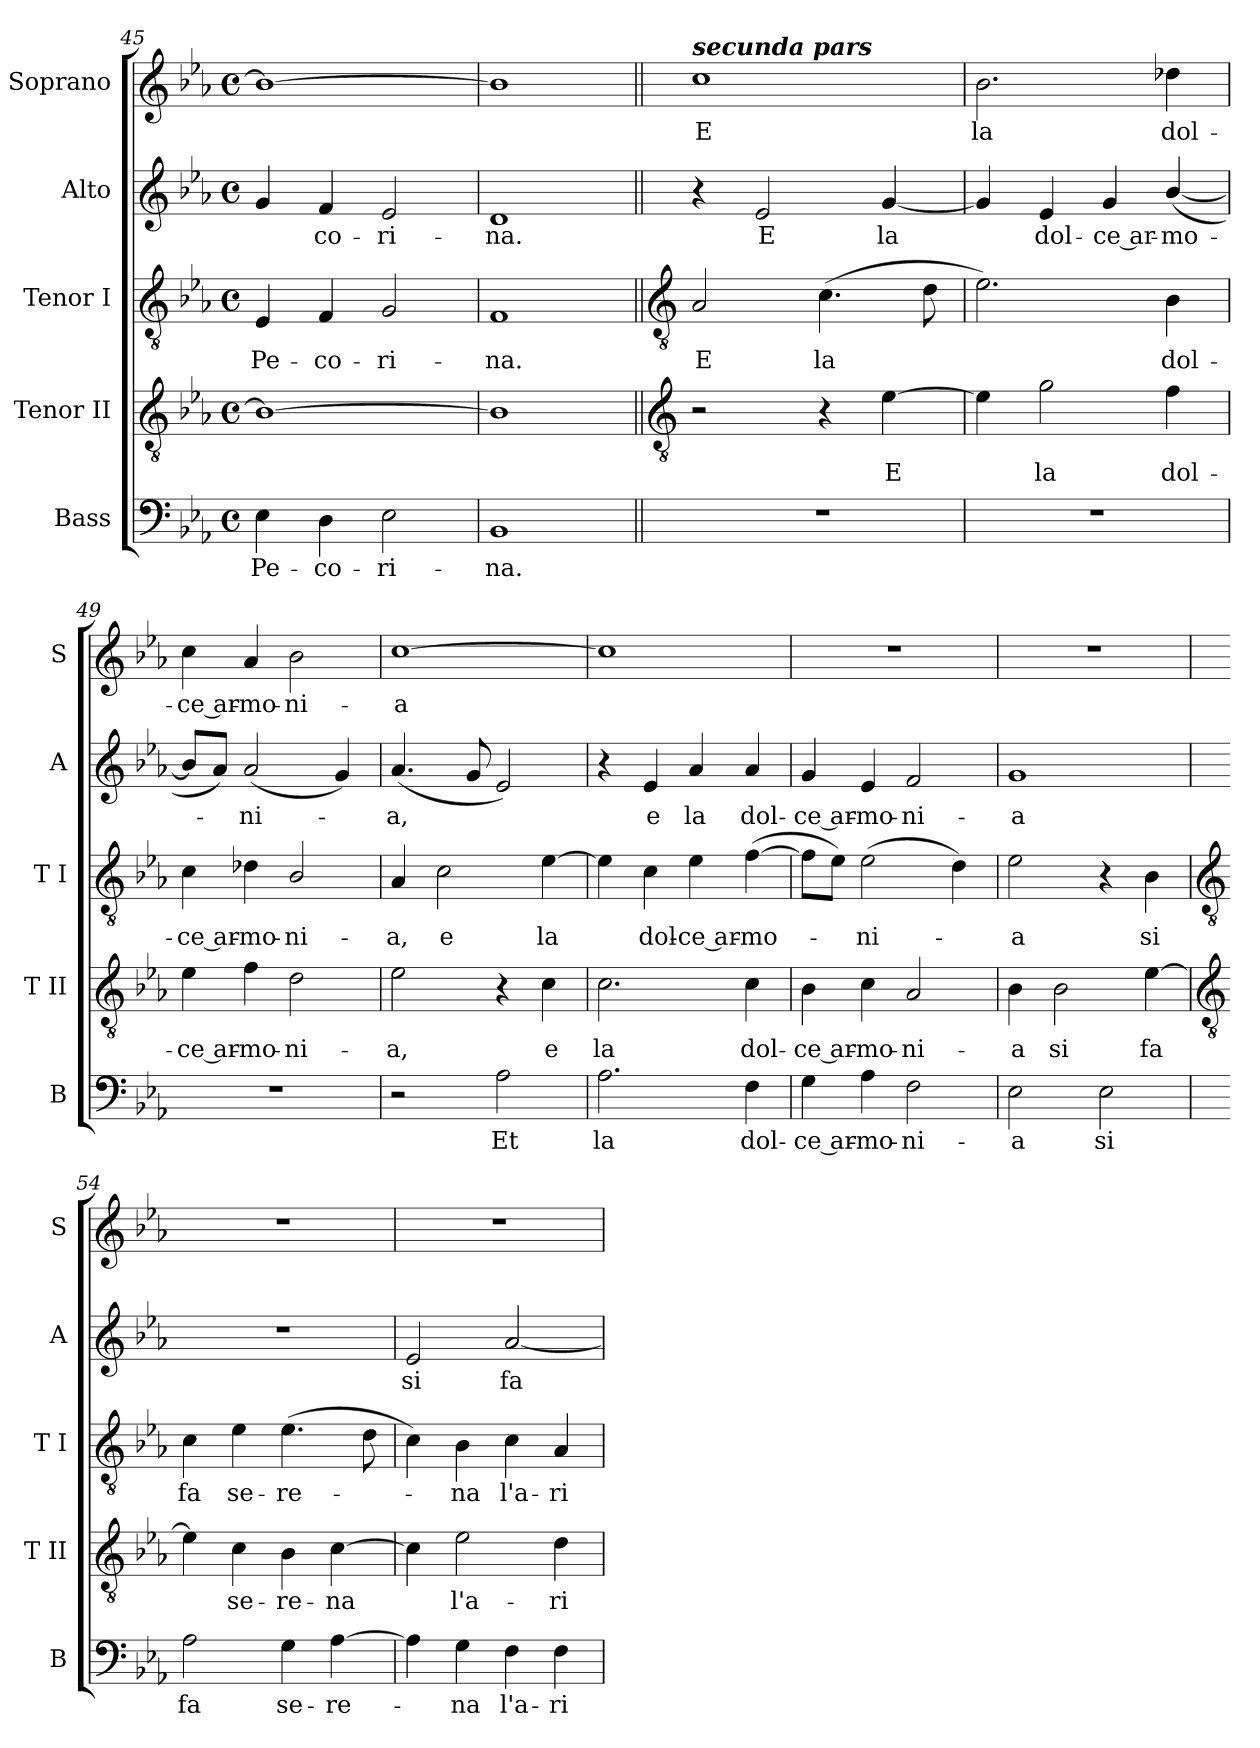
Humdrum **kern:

**kern	**text	**kern	**text	**kern	**text	**kern	**text	**kern	**text
*part5	*part5	*part4	*part4	*part3	*part3	*part2	*part2	*part1	*part1
*staff5	*staff5	*staff4	*staff4	*staff3	*staff3	*staff2	*staff2	*staff1	*staff1
*I"Bass	*	*I"Tenor II	*	*I"Tenor I	*	*I"Alto	*	*I"Soprano	*
*I'B	*	*I'T II	*	*I'T I	*	*I'A	*	*I'S	*
*clefF4	*	*clefGv2	*	*clefGv2	*	*clefG2	*	*clefG2	*
*k[b-e-a-]	*	*k[b-e-a-]	*	*k[b-e-a-]	*	*k[b-e-a-]	*	*k[b-e-a-]	*
*E-:	*	*E-:	*	*E-:	*	*E-:	*	*E-:	*
*M4/4	*	*M4/4	*	*M4/4	*	*M4/4	*	*M4/4	*
*met(c)	*	*met(c)	*	*met(c)	*	*met(c)	*	*met(c)	*
=45	=45	=45	=45	=45	=45	=45	=45	=45	=45
!	!LO:LY:b	!	!	!	!LO:LY:b	!	!	!	!
4E-	Pe-	1B-_	.	4E-	Pe-	4g	.	1b-_	.
!	!LO:LY:b	!	!	!	!LO:LY:b	!	!LO:LY:b	!	!
4D	-co-	.	.	4F	-co-	4f	co-	.	.
!	!LO:LY:b	!	!	!	!LO:LY:b	!	!LO:LY:b	!	!
2E-	-ri-	.	.	2G	-ri-	2e-	-ri-	.	.
=46	=46	=46	=46	=46	=46	=46	=46	=46	=46
!	!LO:LY:b	!	!	!	!LO:LY:b	!	!LO:LY:b	!	!
1BB-	-na.	1B-]	.	1F	-na.	1d	-na.	1b-]	.
!!LO:LB:g=z
=47||	=47||	=47||	=47||	=47||	=47||	=47||	=47||	=47||	=47||
*	*	*clefGv2	*	*clefGv2	*	*	*	*	*
!	!	!	!	!	!	!	!	!LO:TX:a:Bi:t=secunda pars	!
!	!	!	!	!	!LO:LY:b	!	!	!	!LO:LY:b
1r	.	2r	.	2A-	E	4r	.	1cc	E
!	!	!	!	!	!	!	!LO:LY:b	!	!
.	.	.	.	.	.	2e-	E	.	.
!	!	!	!	!	!LO:LY:b	!	!	!	!
.	.	4r	.	(>4.c	la	.	.	.	.
!	!	!	!LO:LY:b	!	!	!	!LO:LY:b	!	!
.	.	[4e-	E	.	.	[4g	la	.	.
.	.	.	.	8d	.	.	.	.	.
=48	=48	=48	=48	=48	=48	=48	=48	=48	=48
!	!	!	!	!	!	!	!	!	!LO:LY:b
1r	.	4e-]	.	2.e-)	.	4g]	.	2.b-	la
!	!	!	!LO:LY:b	!	!	!	!LO:LY:b	!	!
.	.	2g	la	.	.	4e-	dol-	.	.
!	!	!	!	!	!	!	!LO:LY:b	!	!
.	.	.	.	.	.	4g	-ce ar-	.	.
!	!	!	!LO:LY:b	!	!LO:LY:b	!	!LO:LY:b	!	!LO:LY:b
.	.	4f	dol-	4B-	dol-	(<[4b-/	-mo-	4dd-X	dol-
=49	=49	=49	=49	=49	=49	=49	=49	=49	=49
!	!	!	!LO:LY:b	!	!LO:LY:b	!	!	!	!LO:LY:b
1r	.	4e-	-ce ar-	4c	-ce ar-	8b-L]	.	4cc	-ce ar-
.	.	.	.	.	.	8a-J)	.	.	.
!	!	!	!LO:LY:b	!	!LO:LY:b	!	!LO:LY:b	!	!LO:LY:b
.	.	4f	-mo-	4d-X	-mo-	(<2a-	ni-	4a-	-mo-
!	!	!	!LO:LY:b	!	!LO:LY:b	!	!	!	!LO:LY:b
.	.	2d	-ni-	2B-/	-ni-	.	.	2b-	-ni-
.	.	.	.	.	.	4g)	.	.	.
=50	=50	=50	=50	=50	=50	=50	=50	=50	=50
!	!	!	!LO:LY:b	!	!LO:LY:b	!	!LO:LY:b	!	!LO:LY:b
2r	.	2e-	-a,	4A-	-a,	(<4.a-	a,	[1cc	-a
!	!	!	!	!	!LO:LY:b	!	!	!	!
.	.	.	.	2c	e	.	.	.	.
.	.	.	.	.	.	8g	.	.	.
!	!LO:LY:b	!	!	!	!	!	!	!	!
2A-	Et	4r	.	.	.	2e-)	.	.	.
!	!	!	!LO:LY:b	!	!LO:LY:b	!	!	!	!
.	.	4c	e	[4e-	la	.	.	.	.
=51	=51	=51	=51	=51	=51	=51	=51	=51	=51
!	!LO:LY:b	!	!LO:LY:b	!	!	!	!	!	!
2.A-	la	2.c	la	4e-]	.	4r	.	1cc]	.
!	!	!	!	!	!LO:LY:b	!	!LO:LY:b	!	!
.	.	.	.	4c	dol-	4e-	e	.	.
!	!	!	!	!	!LO:LY:b	!	!LO:LY:b	!	!
.	.	.	.	4e-	-ce ar-	4a-	la	.	.
!	!LO:LY:b	!	!LO:LY:b	!	!LO:LY:b	!	!LO:LY:b	!	!
4F	dol-	4c	dol-	(>[4f	-mo-	4a-	dol-	.	.
=52	=52	=52	=52	=52	=52	=52	=52	=52	=52
!	!LO:LY:b	!	!LO:LY:b	!	!	!	!LO:LY:b	!	!
4G	-ce ar-	4B-	-ce ar-	8fL]	.	4g	-ce ar-	1r	.
.	.	.	.	8e-J)	.	.	.	.	.
!	!LO:LY:b	!	!LO:LY:b	!	!LO:LY:b	!	!LO:LY:b	!	!
4A-	-mo-	4c	-mo-	(>2e-	ni-	4e-	-mo-	.	.
!	!LO:LY:b	!	!LO:LY:b	!	!	!	!LO:LY:b	!	!
2F	-ni-	2A-	-ni-	.	.	2f	-ni-	.	.
.	.	.	.	4d)	.	.	.	.	.
=53	=53	=53	=53	=53	=53	=53	=53	=53	=53
!	!LO:LY:b	!	!LO:LY:b	!	!LO:LY:b	!	!LO:LY:b	!	!
2E-	-a	4B-	-a	2e-	a	1g	-a	1r	.
!	!	!	!LO:LY:b	!	!	!	!	!	!
.	.	2B-	si	.	.	.	.	.	.
!	!LO:LY:b	!	!	!	!	!	!	!	!
2E-	si	.	.	4r	.	.	.	.	.
!	!	!	!LO:LY:b	!	!LO:LY:b	!	!	!	!
.	.	[4e-	fa	4B-	si	.	.	.	.
!!LO:LB:g=z
=54	=54	=54	=54	=54	=54	=54	=54	=54	=54
*	*	*clefGv2	*	*clefGv2	*	*	*	*	*
!	!LO:LY:b	!	!	!	!LO:LY:b	!	!	!	!
2A-	fa	4e-]	.	4c	fa	1r	.	1r	.
!	!	!	!LO:LY:b	!	!LO:LY:b	!	!	!	!
.	.	4c	se-	4e-	se-	.	.	.	.
!	!LO:LY:b	!	!LO:LY:b	!	!LO:LY:b	!	!	!	!
4G	se-	4B-	-re-	(>4.e-	-re-	.	.	.	.
!	!LO:LY:b	!	!LO:LY:b	!	!	!	!	!	!
[4A-	-re-	[4c	-na	.	.	.	.	.	.
.	.	.	.	8d	.	.	.	.	.
=55	=55	=55	=55	=55	=55	=55	=55	=55	=55
!	!	!	!	!	!	!	!LO:LY:b	!	!
4A-]	.	4c]	.	4c)	.	2e-	si	1r	.
!	!LO:LY:b	!	!LO:LY:b	!	!LO:LY:b	!	!	!	!
4G	na	2e-	l'a-	4B-	na	.	.	.	.
!	!LO:LY:b	!	!	!	!LO:LY:b	!	!LO:LY:b	!	!
4F	l'a-	.	.	4c	l'a-	[2a-	fa	.	.
!	!LO:LY:b	!	!LO:LY:b	!	!LO:LY:b	!	!	!	!
4F	-ri-	4d	-ri-	4A-	-ri-	.	.	.	.
=	=	=	=	=	=	=	=	=	=
*-	*-	*-	*-	*-	*-	*-	*-	*-	*-
